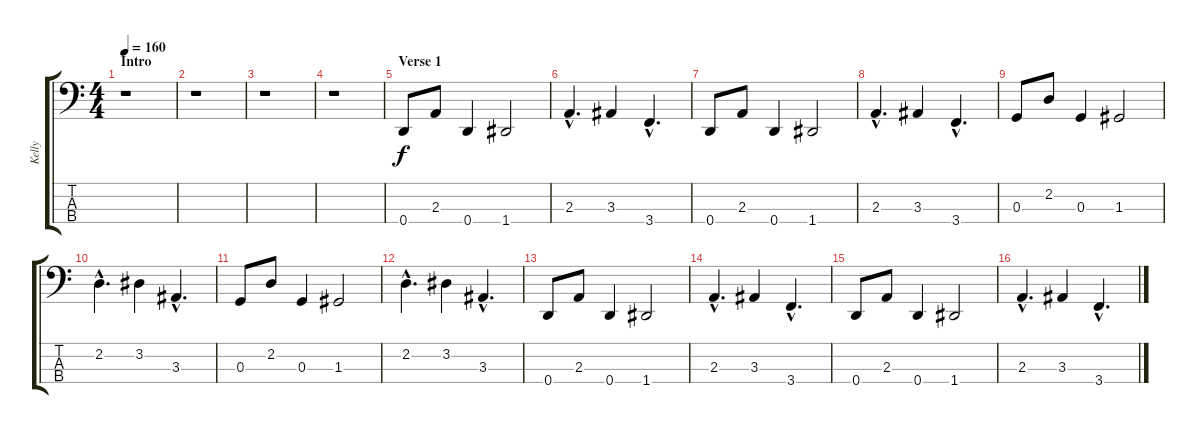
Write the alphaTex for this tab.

\track ("Kelly" "Kelly") {instrument electricbasspick}
\staff {score tabs}
\tuning (F2 C2 G1 D1) {hide}
\ts (4 4)
\section ("" "Intro")
\tempo 160
\clef f4
\ks c
r.1{dy f instrument electricbasspick} |
r.1 |
r.1 |
r.1 |
\section ("" "Verse 1")
0.4.8 2.3.8 0.4.4 1.4.2 |
2.3{hac}.4{d} 3.3.4 3.4{hac}.4{d} |
0.4.8 2.3.8 0.4.4 1.4.2 |
2.3{hac}.4{d} 3.3.4 3.4{hac}.4{d} |
0.3.8 2.2.8 0.3.4 1.3.2 |
2.2{hac}.4{d} 3.2.4 3.3{hac}.4{d} |
0.3.8 2.2.8 0.3.4 1.3.2 |
2.2{hac}.4{d} 3.2.4 3.3{hac}.4{d} |
0.4.8 2.3.8 0.4.4 1.4.2 |
2.3{hac}.4{d} 3.3.4 3.4{hac}.4{d} |
0.4.8 2.3.8 0.4.4 1.4.2 |
2.3{hac}.4{d} 3.3.4 3.4{hac}.4{d}
